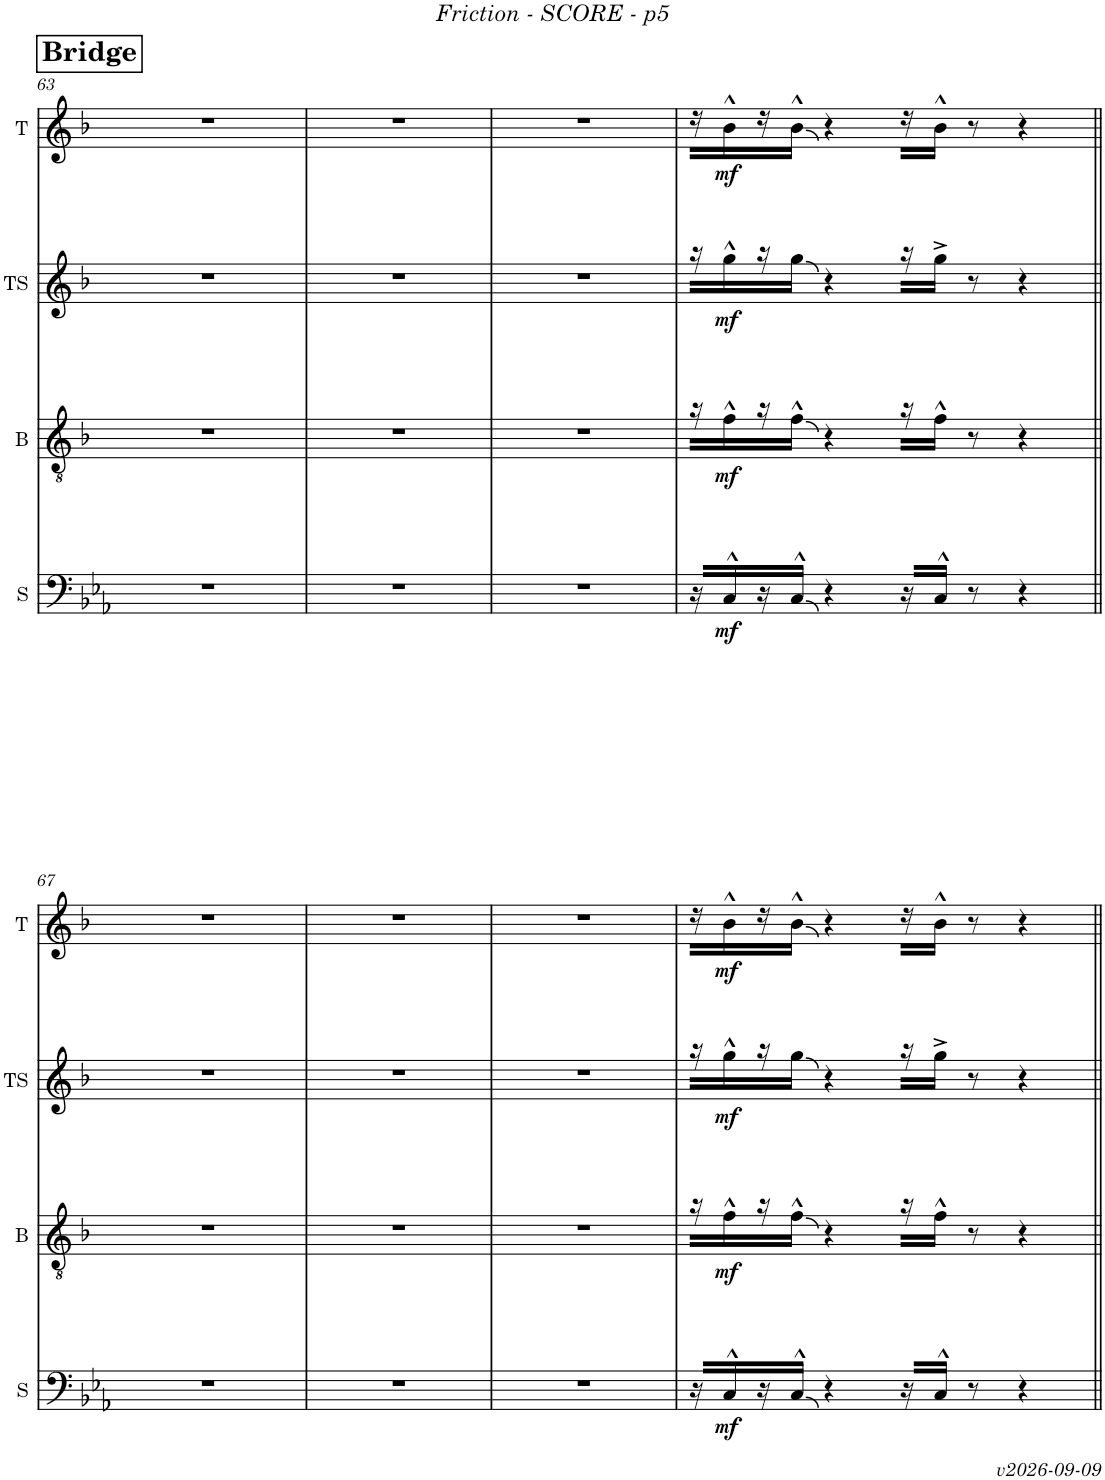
**kern	**dynam	**kern	**dynam	**kern	**dynam	**kern	**dynam
*part4	*part4	*part3	*part3	*part2	*part2	*part1	*part1
*staff4	*staff4	*staff3	*staff3	*staff2	*staff2	*staff1	*staff1
*I"Sousa	*	*I"Trombone	*	*I"Tenor Sax	*	*I"Trumpet	*
*I'S	*	*	*	*I'TS	*	*I'T	*
!!LO:PB:g=z
*clefF4	*	*clefGv2	*	*clefG2	*	*clefG2	*
*	*	*Trd1c2	*	*Trd8c14	*	*Trd1c2	*
*k[b-e-a-]	*	*k[b-]	*	*k[b-]	*	*k[b-]	*
*M4/4	*	*M4/4	*	*M4/4	*	*M4/4	*
!!LO:REH:place=s1:a:B:fs=14:t=Bridge
=63	=63	=63	=63	=63	=63	=63	=63
1r	.	1r	.	1r	.	1r	.
=64	=64	=64	=64	=64	=64	=64	=64
1r	.	1r	.	1r	.	1r	.
=65	=65	=65	=65	=65	=65	=65	=65
1r	.	1r	.	1r	.	1r	.
=66	=66	=66	=66	=66	=66	=66	=66
16r	.	16r	.	16r	.	16r	.
!	!LO:DY:b	!	!LO:DY:b	!	!LO:DY:b	!	!LO:DY:b
16C^^/	mf	16f^^\	mf	16gg^^\	mf	16b-^^\	mf
16r	.	16r	.	16r	.	16r	.
16C^^/JJ	.	16f^^\JJ	.	16gg\JJ	.	16b-^^\JJ	.
4r	.	4r	.	4r	.	4r	.
16r	.	16r	.	16r	.	16r	.
16C^^/JJ	.	16f^^\JJ	.	16gg^\JJ	.	16b-^^\JJ	.
8r	.	8r	.	8r	.	8r	.
4r	.	4r	.	4r	.	4r	.
!!LO:LB:g=z
=67||	=67||	=67||	=67||	=67||	=67||	=67||	=67||
1r	.	1r	.	1r	.	1r	.
=68	=68	=68	=68	=68	=68	=68	=68
1r	.	1r	.	1r	.	1r	.
=69	=69	=69	=69	=69	=69	=69	=69
1r	.	1r	.	1r	.	1r	.
=70	=70	=70	=70	=70	=70	=70	=70
16r	.	16r	.	16r	.	16r	.
!	!LO:DY:b	!	!LO:DY:b	!	!LO:DY:b	!	!LO:DY:b
16C^^/	mf	16f^^\	mf	16gg^^\	mf	16b-^^\	mf
16r	.	16r	.	16r	.	16r	.
16C^^/JJ	.	16f^^\JJ	.	16gg\JJ	.	16b-^^\JJ	.
4r	.	4r	.	4r	.	4r	.
16r	.	16r	.	16r	.	16r	.
16C^^/JJ	.	16f^^\JJ	.	16gg^\JJ	.	16b-^^\JJ	.
8r	.	8r	.	8r	.	8r	.
4r	.	4r	.	4r	.	4r	.
=||	=||	=||	=||	=||	=||	=||	=||
*-	*-	*-	*-	*-	*-	*-	*-
